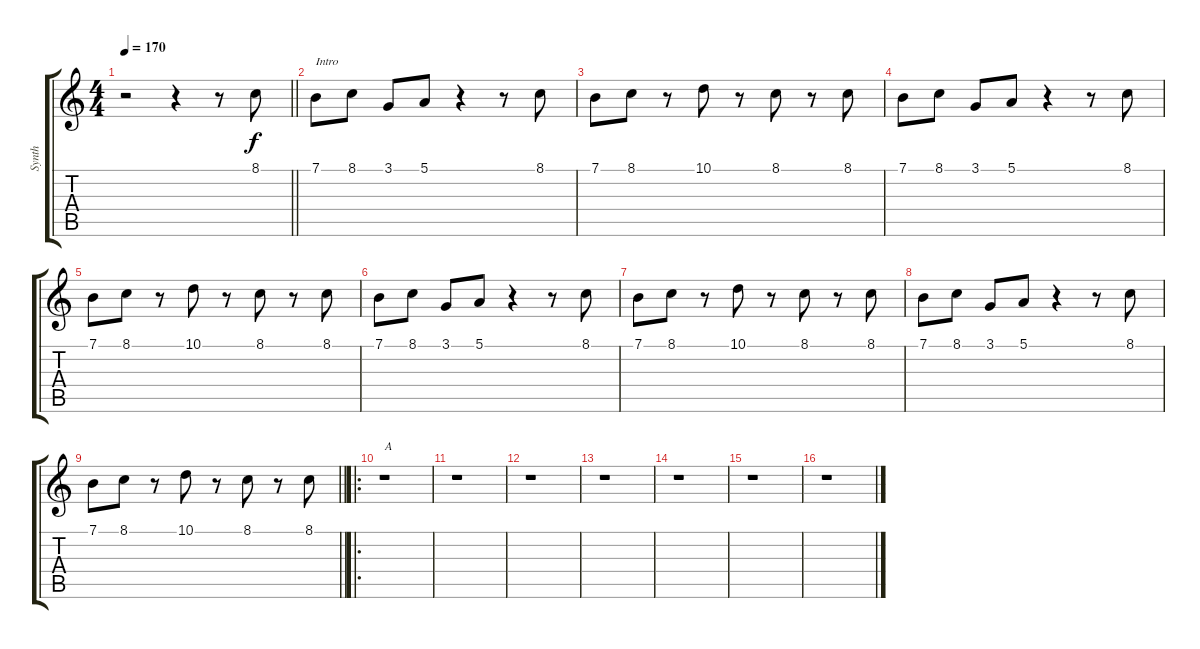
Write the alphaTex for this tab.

\track ("Synth" "Synth") {instrument synthstrings2}
\staff {score tabs}
\tuning (E4 B3 G3 D3 A2 E2) {hide}
\ts (4 4)
\tempo 170
\clef g2
\barLineRight lightlight
\ks c
r.2{dy f instrument synthstrings2} r.4 r.8 8.1.8 |
7.1.8{txt "Intro"} 8.1.8 3.1.8 5.1.8 r.4 r.8 8.1.8 |
7.1.8 8.1.8 r.8 10.1.8 r.8 8.1.8 r.8 8.1.8 |
7.1.8 8.1.8 3.1.8 5.1.8 r.4 r.8 8.1.8 |
7.1.8 8.1.8 r.8 10.1.8 r.8 8.1.8 r.8 8.1.8 |
7.1.8 8.1.8 3.1.8 5.1.8 r.4 r.8 8.1.8 |
7.1.8 8.1.8 r.8 10.1.8 r.8 8.1.8 r.8 8.1.8 |
7.1.8 8.1.8 3.1.8 5.1.8 r.4 r.8 8.1.8 |
\barLineRight lightlight
7.1.8 8.1.8 r.8 10.1.8 r.8 8.1.8 r.8 8.1.8 |
\ro
r.1{txt "A"} |
r.1 |
r.1 |
r.1 |
r.1 |
r.1 |
r.1
